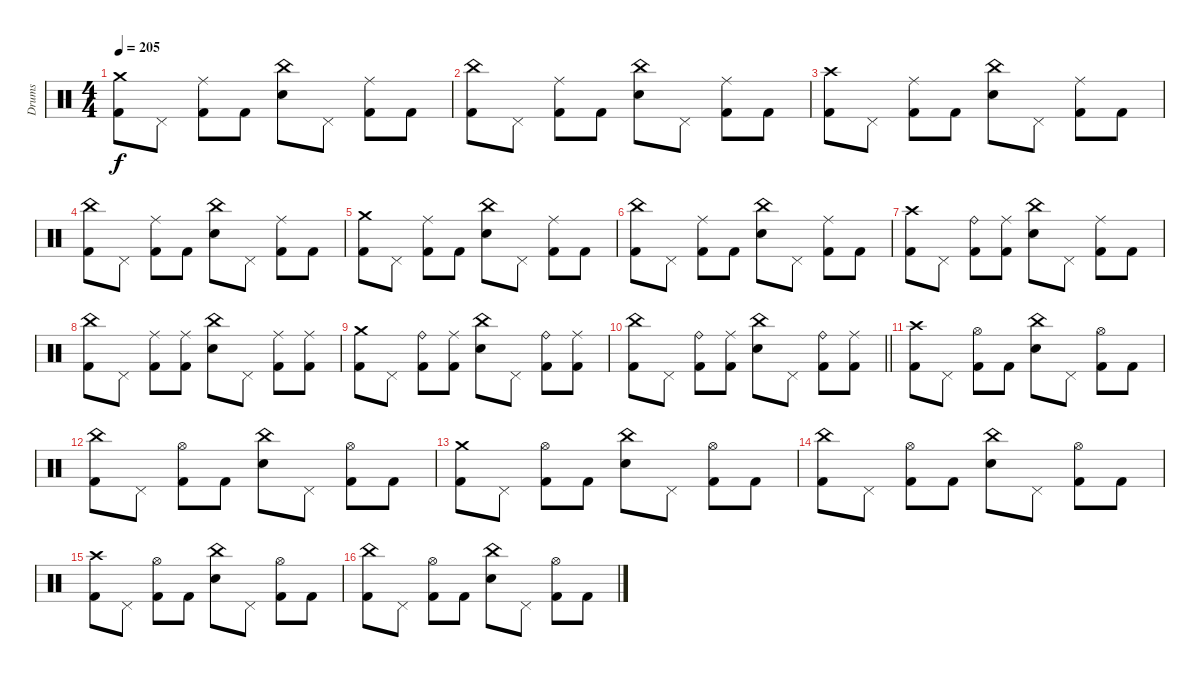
\track ("Drums" "Drums") {instrument percussion}
\staff {score}
\articulation defaults
\ts (4 4)
\tempo 205
\clef neutral
\ks c
("Crash medium (hit)" "Kick (hit) 2").8{dy f} "Pedal Hi-Hat (hit)".8 ("Ride (middle)" "Kick (hit) 2").8 "Kick (hit) 2".8 ("China (hit)" "Electric Snare (hit)").8 "Pedal Hi-Hat (hit)".8 ("Ride (middle)" "Kick (hit) 2").8 "Kick (hit) 2".8 |
("China (hit)" "Kick (hit) 2").8 "Pedal Hi-Hat (hit)".8 ("Ride (middle)" "Kick (hit) 2").8 "Kick (hit) 2".8 ("China (hit)" "Electric Snare (hit)").8 "Pedal Hi-Hat (hit)".8 ("Ride (middle)" "Kick (hit) 2").8 "Kick (hit) 2".8 |
("Crash high (hit)" "Kick (hit) 2").8 "Pedal Hi-Hat (hit)".8 ("Ride (middle)" "Kick (hit) 2").8 "Kick (hit) 2".8 ("China (hit)" "Electric Snare (hit)").8 "Pedal Hi-Hat (hit)".8 ("Ride (middle)" "Kick (hit) 2").8 "Kick (hit) 2".8 |
("China (hit)" "Kick (hit) 2").8 "Pedal Hi-Hat (hit)".8 ("Ride (middle)" "Kick (hit) 2").8 "Kick (hit) 2".8 ("China (hit)" "Electric Snare (hit)").8 "Pedal Hi-Hat (hit)".8 ("Ride (middle)" "Kick (hit) 2").8 "Kick (hit) 2".8 |
("Crash medium (hit)" "Kick (hit) 2").8 "Pedal Hi-Hat (hit)".8 ("Ride (middle)" "Kick (hit) 2").8 "Kick (hit) 2".8 ("China (hit)" "Electric Snare (hit)").8 "Pedal Hi-Hat (hit)".8 ("Ride (middle)" "Kick (hit) 2").8 "Kick (hit) 2".8 |
("China (hit)" "Kick (hit) 2").8 "Pedal Hi-Hat (hit)".8 ("Ride (middle)" "Kick (hit) 2").8 "Kick (hit) 2".8 ("China (hit)" "Electric Snare (hit)").8 "Pedal Hi-Hat (hit)".8 ("Ride (middle)" "Kick (hit) 2").8 "Kick (hit) 2".8 |
("Crash high (hit)" "Kick (hit) 2").8 "Pedal Hi-Hat (hit)".8 ("Ride (bell)" "Kick (hit) 2").8 ("Ride (middle)" "Kick (hit) 2").8 ("China (hit)" "Electric Snare (hit)").8 "Pedal Hi-Hat (hit)".8 ("Ride (middle)" "Kick (hit) 2").8 "Kick (hit) 2".8 |
("China (hit)" "Kick (hit) 2").8 "Pedal Hi-Hat (hit)".8 ("Ride (middle)" "Kick (hit) 2").8 ("Ride (middle)" "Kick (hit) 2").8 ("China (hit)" "Electric Snare (hit)").8 "Pedal Hi-Hat (hit)".8 ("Ride (middle)" "Kick (hit) 2").8 ("Ride (middle)" "Kick (hit) 2").8 |
("Crash medium (hit)" "Kick (hit) 2").8 "Pedal Hi-Hat (hit)".8 ("Ride (bell)" "Kick (hit) 2").8 ("Ride (middle)" "Kick (hit) 2").8 ("China (hit)" "Electric Snare (hit)").8 "Pedal Hi-Hat (hit)".8 ("Ride (bell)" "Kick (hit) 2").8 ("Ride (middle)" "Kick (hit) 2").8 |
\barLineRight lightlight
("China (hit)" "Kick (hit) 2").8 "Pedal Hi-Hat (hit)".8 ("Ride (bell)" "Kick (hit) 2").8 ("Ride (middle)" "Kick (hit) 2").8 ("China (hit)" "Electric Snare (hit)").8 "Pedal Hi-Hat (hit)".8 ("Ride (bell)" "Kick (hit) 2").8 ("Ride (middle)" "Kick (hit) 2").8 |
("Crash high (hit)" "Kick (hit) 2").8 "Pedal Hi-Hat (hit)".8 ("Hi-Hat (open)" "Kick (hit) 2").8 "Kick (hit) 2".8 ("China (hit)" "Electric Snare (hit)").8 "Pedal Hi-Hat (hit)".8 ("Hi-Hat (open)" "Kick (hit) 2").8 "Kick (hit) 2".8 |
("China (hit)" "Kick (hit) 2").8 "Pedal Hi-Hat (hit)".8 ("Hi-Hat (open)" "Kick (hit) 2").8 "Kick (hit) 2".8 ("China (hit)" "Electric Snare (hit)").8 "Pedal Hi-Hat (hit)".8 ("Hi-Hat (open)" "Kick (hit) 2").8 "Kick (hit) 2".8 |
("Crash medium (hit)" "Kick (hit) 2").8 "Pedal Hi-Hat (hit)".8 ("Hi-Hat (open)" "Kick (hit) 2").8 "Kick (hit) 2".8 ("China (hit)" "Electric Snare (hit)").8 "Pedal Hi-Hat (hit)".8 ("Hi-Hat (open)" "Kick (hit) 2").8 "Kick (hit) 2".8 |
("China (hit)" "Kick (hit) 2").8 "Pedal Hi-Hat (hit)".8 ("Hi-Hat (open)" "Kick (hit) 2").8 "Kick (hit) 2".8 ("China (hit)" "Electric Snare (hit)").8 "Pedal Hi-Hat (hit)".8 ("Hi-Hat (open)" "Kick (hit) 2").8 "Kick (hit) 2".8 |
("Crash high (hit)" "Kick (hit) 2").8 "Pedal Hi-Hat (hit)".8 ("Hi-Hat (open)" "Kick (hit) 2").8 "Kick (hit) 2".8 ("China (hit)" "Electric Snare (hit)").8 "Pedal Hi-Hat (hit)".8 ("Hi-Hat (open)" "Kick (hit) 2").8 "Kick (hit) 2".8 |
("China (hit)" "Kick (hit) 2").8 "Pedal Hi-Hat (hit)".8 ("Hi-Hat (open)" "Kick (hit) 2").8 "Kick (hit) 2".8 ("China (hit)" "Electric Snare (hit)").8 "Pedal Hi-Hat (hit)".8 ("Hi-Hat (open)" "Kick (hit) 2").8 "Kick (hit) 2".8
